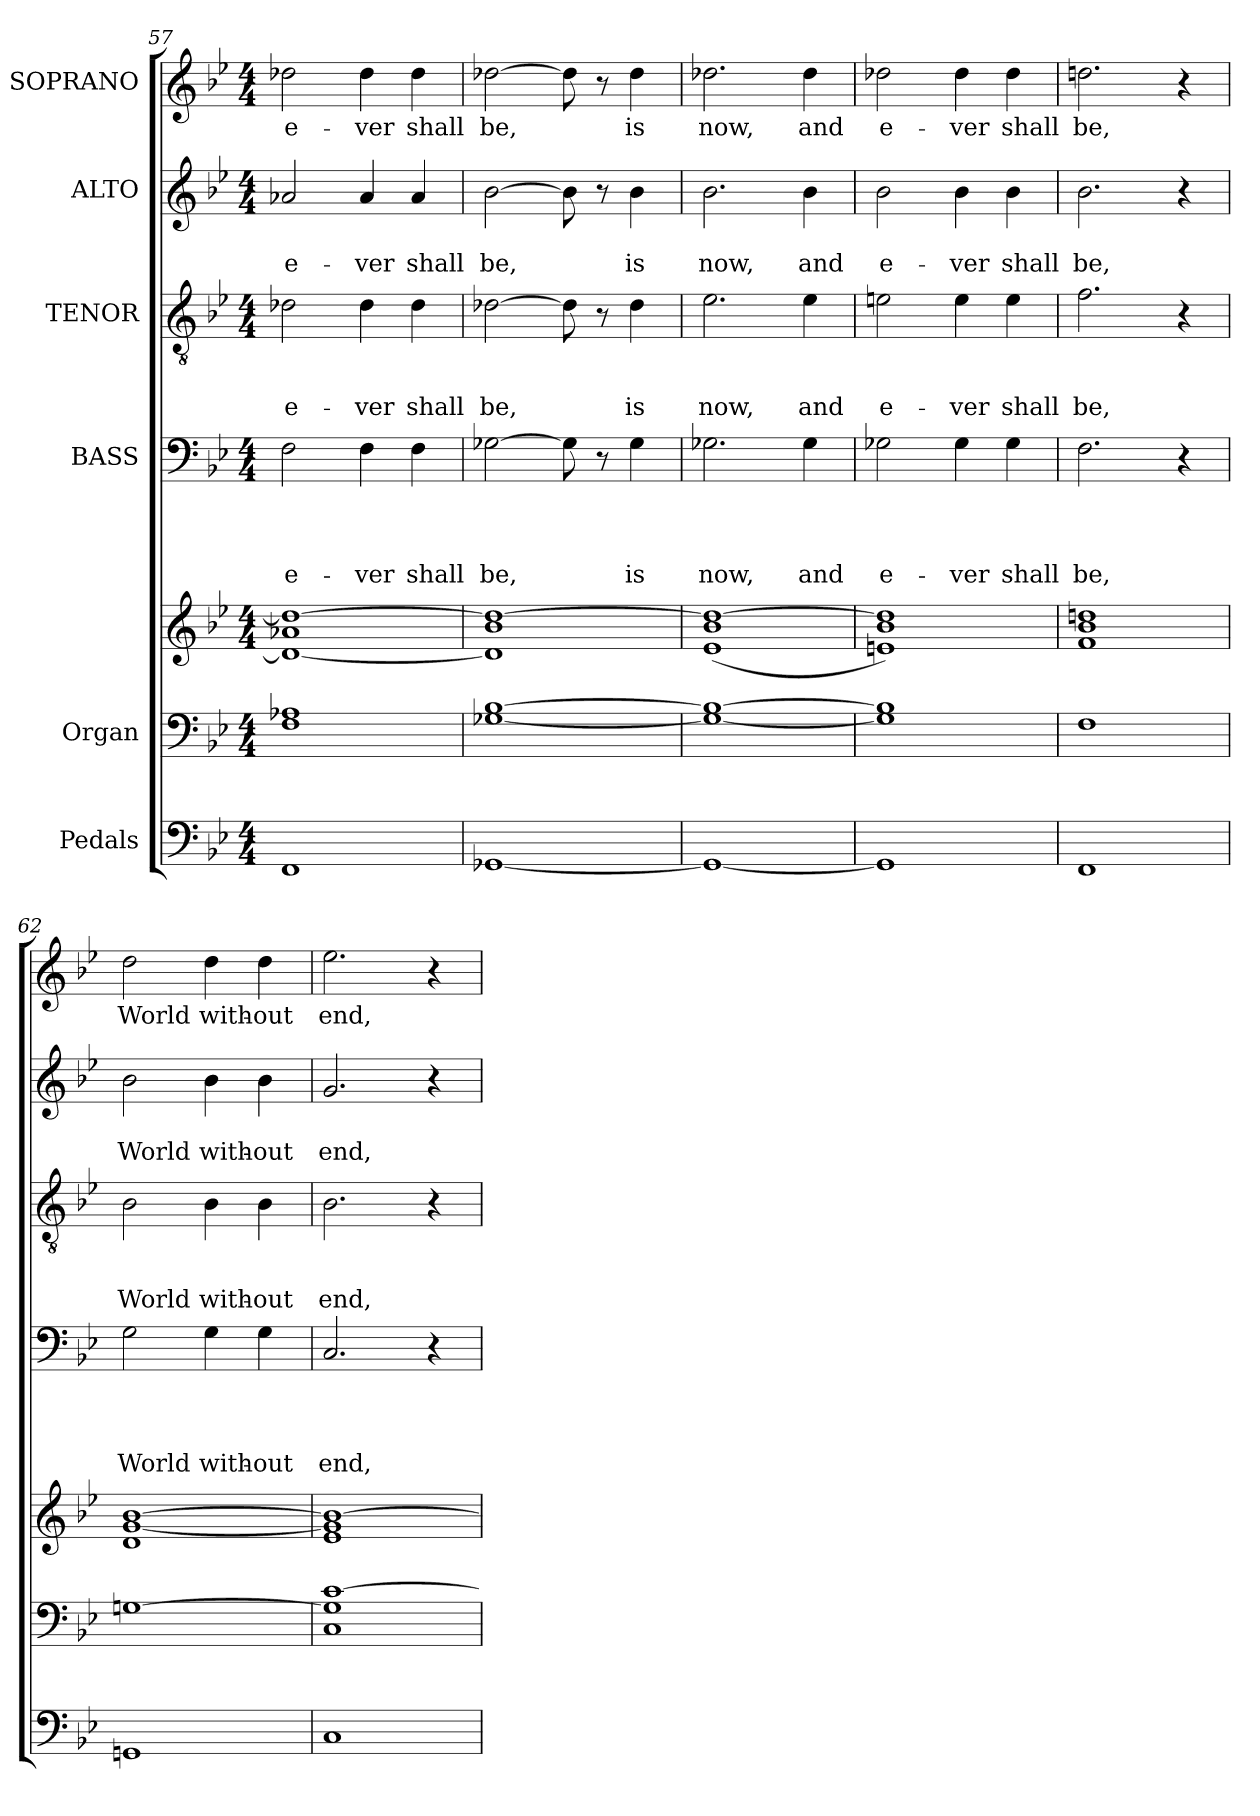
**kern	**kern	**kern	**kern	**text	**text	**text	**text	**kern	**text	**text	**text	**kern	**text	**text	**kern	**text
*part6	*part5	*part5	*part4	*part4	*part4	*part4	*part4	*part3	*part3	*part3	*part3	*part2	*part2	*part2	*part1	*part1
*staff7	*staff6	*staff5	*staff4	*staff4	*staff4	*staff4	*staff4	*staff3	*staff3	*staff3	*staff3	*staff2	*staff2	*staff2	*staff1	*staff1
*I"Pedals	*I"Organ	*	*I"BASS	*	*	*	*	*I"TENOR	*	*	*	*I"ALTO	*	*	*I"SOPRANO	*
*clefF4	*clefF4	*clefG2	*clefF4	*	*	*	*	*clefGv2	*	*	*	*clefG2	*	*	*clefG2	*
*k[b-e-]	*k[b-e-]	*k[b-e-]	*k[b-e-]	*	*	*	*	*k[b-e-]	*	*	*	*k[b-e-]	*	*	*k[b-e-]	*
*B-:	*B-:	*B-:	*B-:	*	*	*	*	*B-:	*	*	*	*B-:	*	*	*B-:	*
*M4/4	*M4/4	*M4/4	*M4/4	*	*	*	*	*M4/4	*	*	*	*M4/4	*	*	*M4/4	*
=57	=57	=57	=57	=57	=57	=57	=57	=57	=57	=57	=57	=57	=57	=57	=57	=57
!	!	!	!	!	!	!	!LO:LY:b	!	!	!	!LO:LY:b	!	!	!LO:LY:b	!	!LO:LY:b
1FF	1F 1A-X	1d-_ 1a-X 1dd-_	2F\	.	.	.	e-	2d-X\	.	.	e-	2a-X/	.	e-	2dd-X\	e-
!	!	!	!	!	!	!	!LO:LY:b	!	!	!	!LO:LY:b	!	!	!LO:LY:b	!	!LO:LY:b
.	.	.	4F\	.	.	.	-ver	4d-\	.	.	-ver	4a-/	.	-ver	4dd-\	-ver
!	!	!	!	!	!	!	!LO:LY:b	!	!	!	!LO:LY:b	!	!	!LO:LY:b	!	!LO:LY:b
.	.	.	4F\	.	.	.	shall	4d-\	.	.	shall	4a-/	.	shall	4dd-\	shall
=58	=58	=58	=58	=58	=58	=58	=58	=58	=58	=58	=58	=58	=58	=58	=58	=58
!	!	!	!	!	!	!	!LO:LY:b	!	!	!	!LO:LY:b	!	!	!LO:LY:b	!	!LO:LY:b
[<1GG-X	[<1G-X [>1B-	1d-] 1b- 1dd-_	[>2G-X\	.	.	.	be,	[>2d-X\	.	.	be,	[>2b-\	.	be,	[>2dd-X\	be,
.	.	.	8G-\]	.	.	.	.	8d-\]	.	.	.	8b-\]	.	.	8dd-\]	.
.	.	.	8r	.	.	.	.	8r	.	.	.	8r	.	.	8r	.
!	!	!	!	!	!	!	!LO:LY:b	!	!	!	!LO:LY:b	!	!	!LO:LY:b	!	!LO:LY:b
.	.	.	4G-\	.	.	.	is	4d-\	.	.	is	4b-\	.	is	4dd-\	is
=59	=59	=59	=59	=59	=59	=59	=59	=59	=59	=59	=59	=59	=59	=59	=59	=59
!	!	!	!	!	!	!	!LO:LY:b	!	!	!	!LO:LY:b	!	!	!LO:LY:b	!	!LO:LY:b
1GG-_	1G-_ 1B-_	(<1e- 1b- 1dd-_	2.G-X\	.	.	.	now,	2.e-\	.	.	now,	2.b-\	.	now,	2.dd-X\	now,
!	!	!	!	!	!	!	!LO:LY:b	!	!	!	!LO:LY:b	!	!	!LO:LY:b	!	!LO:LY:b
.	.	.	4G-\	.	.	.	and	4e-\	.	.	and	4b-\	.	and	4dd-\	and
=60	=60	=60	=60	=60	=60	=60	=60	=60	=60	=60	=60	=60	=60	=60	=60	=60
!	!	!	!	!	!	!	!LO:LY:b	!	!	!	!LO:LY:b	!	!	!LO:LY:b	!	!LO:LY:b
1GG-]	1G-] 1B-]	1en 1b- 1dd-])	2G-X\	.	.	.	e-	2en\	.	.	e-	2b-\	.	e-	2dd-X\	e-
!	!	!	!	!	!	!	!LO:LY:b	!	!	!	!LO:LY:b	!	!	!LO:LY:b	!	!LO:LY:b
.	.	.	4G-\	.	.	.	-ver	4e\	.	.	-ver	4b-\	.	-ver	4dd-\	-ver
!	!	!	!	!	!	!	!LO:LY:b	!	!	!	!LO:LY:b	!	!	!LO:LY:b	!	!LO:LY:b
.	.	.	4G-\	.	.	.	shall	4e\	.	.	shall	4b-\	.	shall	4dd-\	shall
!!LO:PB:g=z
=61	=61	=61	=61	=61	=61	=61	=61	=61	=61	=61	=61	=61	=61	=61	=61	=61
!	!	!	!	!	!	!	!LO:LY:b	!	!	!	!LO:LY:b	!	!	!LO:LY:b	!	!LO:LY:b
1FF	1F	1f 1b- 1ddn	2.F\	.	.	.	be,	2.f\	.	.	be,	2.b-\	.	be,	2.ddn\	be,
.	.	.	4r	.	.	.	.	4r	.	.	.	4r	.	.	4r	.
=62	=62	=62	=62	=62	=62	=62	=62	=62	=62	=62	=62	=62	=62	=62	=62	=62
!	!	!	!	!	!	!	!LO:LY:b	!	!	!	!LO:LY:b	!	!	!LO:LY:b	!	!LO:LY:b
1GGn	[>1Gn	1d [<1g [>1b-	2G\	.	.	.	World	2B-\	.	.	World	2b-\	.	World	2dd\	World
!	!	!	!	!	!	!	!LO:LY:b	!	!	!	!LO:LY:b	!	!	!LO:LY:b	!	!LO:LY:b
.	.	.	4G\	.	.	.	with-	4B-\	.	.	with-	4b-\	.	with-	4dd\	with-
!	!	!	!	!	!	!	!LO:LY:b	!	!	!	!LO:LY:b	!	!	!LO:LY:b	!	!LO:LY:b
.	.	.	4G\	.	.	.	-out	4B-\	.	.	-out	4b-\	.	-out	4dd\	-out
=63	=63	=63	=63	=63	=63	=63	=63	=63	=63	=63	=63	=63	=63	=63	=63	=63
!	!	!	!	!	!	!	!LO:LY:b	!	!	!	!LO:LY:b	!	!	!LO:LY:b	!	!LO:LY:b
1C	1C 1G] [>1c	1e- 1g] 1b-_	2.C/	.	.	.	end,	2.B-\	.	.	end,	2.g/	.	end,	2.ee-\	end,
.	.	.	4r	.	.	.	.	4r	.	.	.	4r	.	.	4r	.
=	=	=	=	=	=	=	=	=	=	=	=	=	=	=	=	=
*-	*-	*-	*-	*-	*-	*-	*-	*-	*-	*-	*-	*-	*-	*-	*-	*-
